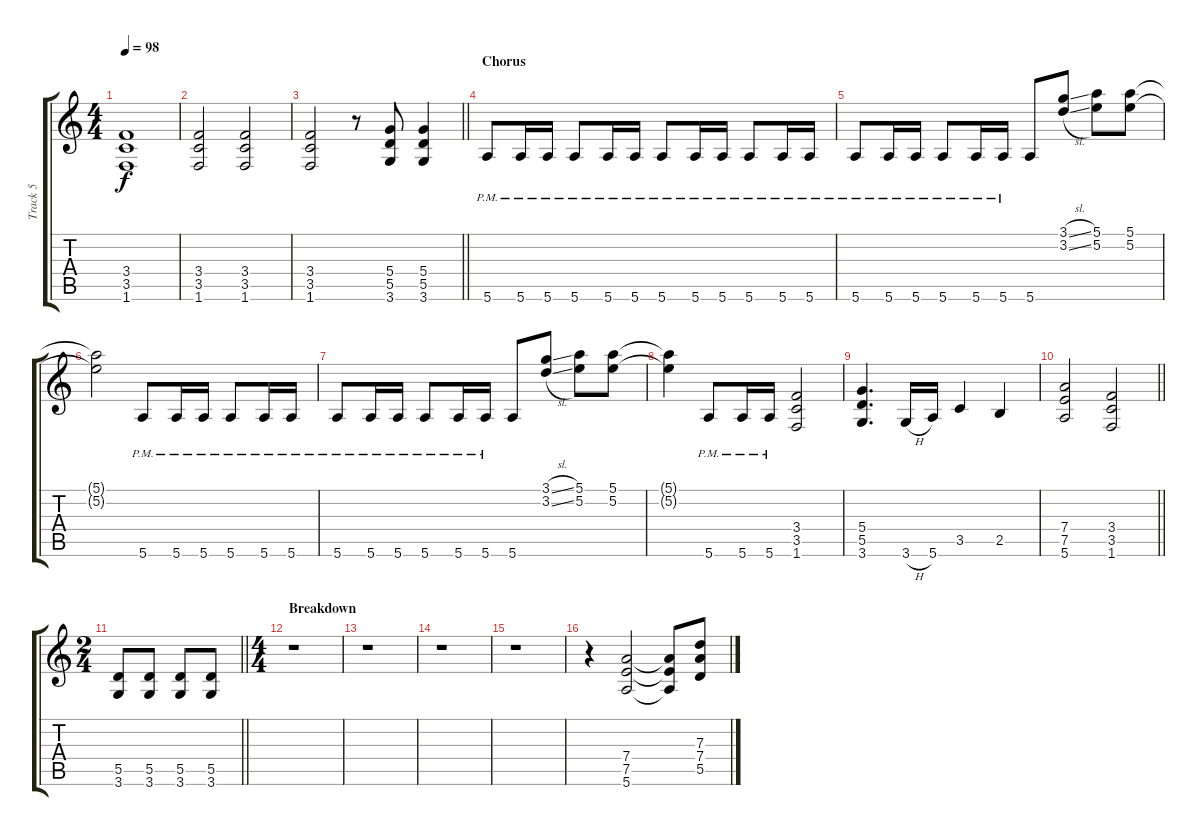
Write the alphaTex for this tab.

\track ("Track 5" "Track 5") {instrument distortionguitar}
\staff {score tabs}
\tuning (E4 B3 G3 D3 A2 E2) {hide}
\ts (4 4)
\tempo 98
\clef g2
\ks c
(3.4{t} 3.5{t} 1.6{t}).1{dy f} |
(3.4 3.5 1.6).2 (3.4 3.5 1.6).2 |
\barLineRight lightlight
(3.4 3.5 1.6).2 r.8 (5.4 5.5 3.6).8 (5.4 5.5 3.6).4 |
\section ("" "Chorus")
5.6{pm}.8 5.6{pm}.16 5.6{pm}.16 5.6{pm}.8 5.6{pm}.16 5.6{pm}.16 5.6{pm}.8 5.6{pm}.16 5.6{pm}.16 5.6{pm}.8 5.6{pm}.16 5.6{pm}.16 |
5.6{pm}.8 5.6{pm}.16 5.6{pm}.16 5.6{pm}.8 5.6{pm}.16 5.6{pm}.16 5.6.8 (3.1{sl} 3.2{sl}).8 (5.1 5.2).8 (5.1 5.2).8 |
(5.1{t} 5.2{t}).2 5.6{pm}.8 5.6{pm}.16 5.6{pm}.16 5.6{pm}.8 5.6{pm}.16 5.6{pm}.16 |
5.6{pm}.8 5.6{pm}.16 5.6{pm}.16 5.6{pm}.8 5.6{pm}.16 5.6{pm}.16 5.6.8 (3.1{sl} 3.2{sl}).8 (5.1 5.2).8 (5.1 5.2).8 |
(5.1{t} 5.2{t}).4 5.6{pm}.8 5.6{pm}.16 5.6{pm}.16 (3.4 3.5 1.6).2 |
(5.4 5.5 3.6).4{d} 3.6{h}.16 5.6.16 3.5.4 2.5.4 |
\barLineRight lightlight
(7.4 7.5 5.6).2 (3.4 3.5 1.6).2 |
\ts (2 4)
\barLineRight lightlight
(5.5 3.6).8 (5.5 3.6).8 (5.5 3.6).8 (5.5 3.6).8 |
\ts (4 4)
\section ("" "Breakdown")
r.1 |
r.1 |
r.1 |
r.1 |
r.4 (7.4 7.5 5.6).2 (7.4{t} 7.5{t} 5.6{t}).8 (7.3 7.4 5.5).8
